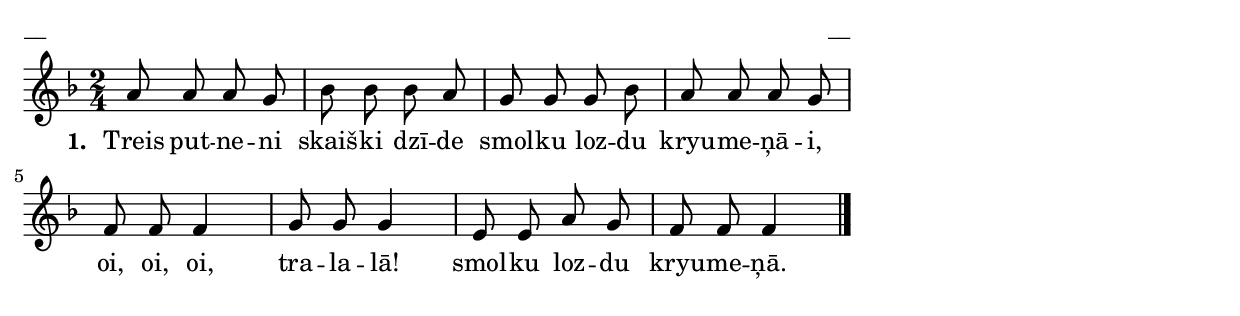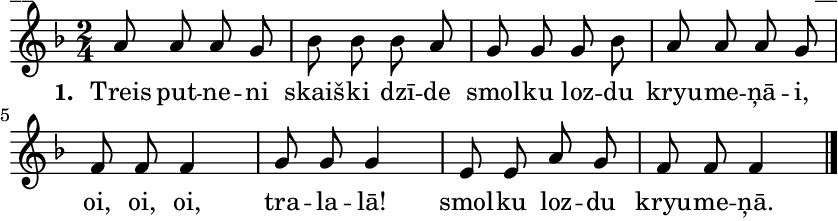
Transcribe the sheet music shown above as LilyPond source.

\version "2.13.18"
#(ly:set-option 'crop #t)

\paper {
line-width = 14\cm
left-margin = 0.4\cm
between-system-padding = 0.1\cm
between-system-space = 0.1\cm
}
% SBTZK, p.74b
\layout {
indent = #0
ragged-last = ##f
}


voiceA = \relative c' {
\clef "treble"
\key f \major
\time 2/4
a'8 a a g | bes bes bes a | g g g bes | a a a g |
f f f4 | g8 g g4 | e8 e a g | f f f4 \bar"|."
}

lyricA = \lyricmode {
\set stanza = "1. "
Treis put -- ne -- ni skaiš -- ki dzī -- de smol -- ku loz -- du kryu -- me -- ņā -- i,
oi, oi, oi, tra -- la -- lā! smol -- ku loz -- du kryu -- me -- ņā.
}


fullScore = <<
%\new ChordNames { \chordsA }
\new Staff {
<<
\new Voice = "voiceA" { \oneVoice \autoBeamOff \voiceA }
\new Lyrics \lyricsto "voiceA"  \lyricA
%\new Voice = "voiceB" { \voiceTwo \autoBeamOff \voiceB }
>>
}
>>



\score {
\fullScore
\header { piece = "__" opus = "__" }
}
\markup { \with-color #(x11-color 'white) \sans \smaller "__" }
\score {
\unfoldRepeats
\fullScore
\midi {
\context { \Staff \remove "Staff_performer" }
\context { \Voice \consists "Staff_performer" }
}
}


